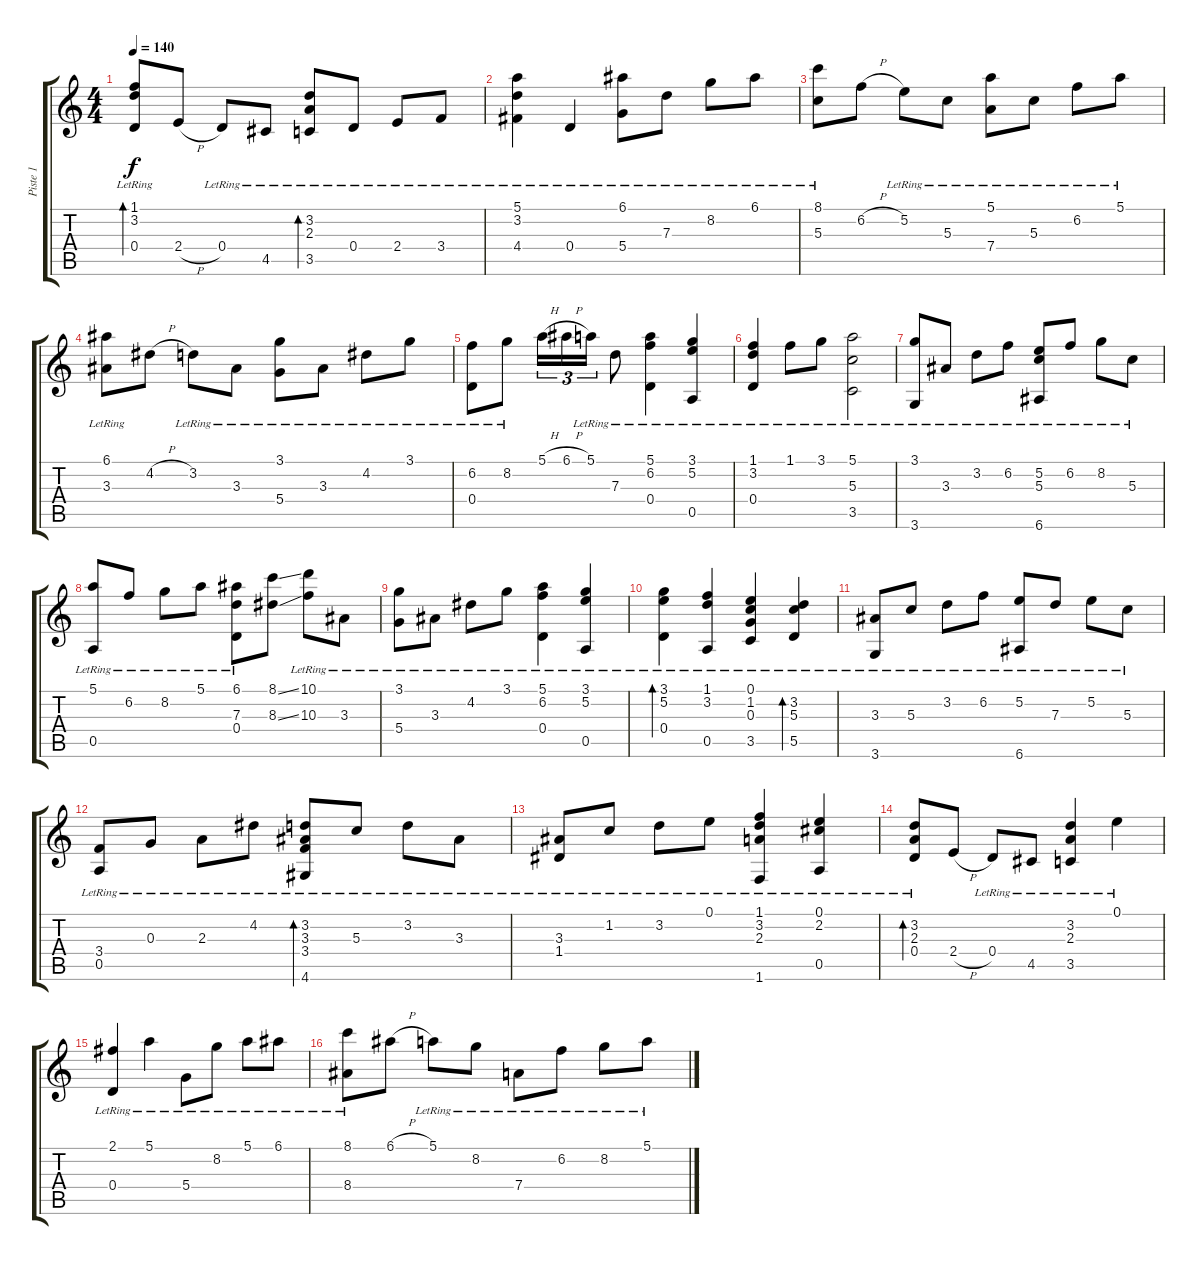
\track ("Piste 1" "Piste 1") {instrument acousticguitarnylon}
\staff {score tabs}
\tuning (E4 B3 G3 D3 A2 E2) {hide}
\ts (4 4)
\tempo 140
\clef g2
\ks c
(1.1{lr} 3.2{lr} 0.4{lr}).8{bd 240 dy f} 2.4{h}.8 0.4{lr}.8 4.5{lr}.8 (3.2{lr} 2.3{lr} 3.5{lr}).8{bd 240} 0.4{lr}.8 2.4{lr}.8 3.4{lr}.8 |
(5.1{lr} 3.2{lr} 4.4{lr}).4 0.4{lr}.4 (6.1{lr} 5.4{lr}).8 7.3{lr}.8 8.2{lr}.8 6.1{lr}.8 |
(8.1{lr} 5.3{lr}).8 6.2{h}.8 5.2{lr}.8 5.3{lr}.8 (5.1{lr} 7.4{lr}).8 5.3{lr}.8 6.2{lr}.8 5.1{lr}.8 |
(6.1{lr} 3.3{lr}).8 4.2{h}.8 3.2{lr}.8 3.3{lr}.8 (3.1{lr} 5.4{lr}).8 3.3{lr}.8 4.2{lr}.8 3.1{lr}.8 |
(6.2{lr} 0.4{lr}).8 8.2{lr}.8 5.1{h}.16{tu (3 2)} 6.1{h}.16{tu (3 2)} 5.1{lr}.16{tu (3 2)} 7.3{lr}.8 (5.1{lr} 6.2{lr} 0.4{lr}).4 (3.1{lr} 5.2{lr} 0.5{lr}).4 |
(1.1{lr} 3.2{lr} 0.4{lr}).4 1.1{lr}.8 3.1{lr}.8 (5.1{lr} 5.3{lr} 3.5{lr}).2 |
(3.1{lr} 3.6{lr}).8 3.3{lr}.8 3.2{lr}.8 6.2{lr}.8 (5.2{lr} 5.3{lr} 6.6{lr}).8 6.2{lr}.8 8.2{lr}.8 5.3{lr}.8 |
(5.1{lr} 0.5{lr}).8 6.2{lr}.8 8.2{lr}.8 5.1{lr}.8 (6.1{lr} 7.3{lr} 0.4{lr}).8 (8.1{ss} 8.3{ss}).8 (10.1{lr} 10.3{lr}).8 3.3{lr}.8 |
(3.1{lr} 5.4{lr}).8 3.3{lr}.8 4.2{lr}.8 3.1{lr}.8 (5.1{lr} 6.2{lr} 0.4{lr}).4 (3.1{lr} 5.2{lr} 0.5{lr}).4 |
(3.1{lr} 5.2{lr} 0.4{lr}).4{bd 120} (1.1{lr} 3.2{lr} 0.5{lr}).4 (0.1{lr} 1.2{lr} 0.3{lr} 3.5{lr}).4 (3.2{lr} 5.3{lr} 5.5{lr}).4{bd 120} |
(3.3{lr} 3.6{lr}).8 5.3{lr}.8 3.2{lr}.8 6.2{lr}.8 (5.2{lr} 6.6{lr}).8 7.3{lr}.8 5.2{lr}.8 5.3{lr}.8 |
(3.4{lr} 0.5{lr}).8 0.3{lr}.8 2.3{lr}.8 4.2{lr}.8 (3.2{lr} 3.3{lr} 3.4{lr} 4.6{lr}).8{bd 120} 5.3{lr}.8 3.2{lr}.8 3.3{lr}.8 |
(3.3{lr} 1.4{lr}).8 1.2{lr}.8 3.2{lr}.8 0.1{lr}.8 (1.1{lr} 3.2{lr} 2.3{lr} 1.6{lr}).4 (0.1{lr} 2.2{lr} 0.5{lr}).4 |
(3.2{lr} 2.3{lr} 0.4{lr}).8{bd 240} 2.4{h}.8 0.4{lr}.8 4.5{lr}.8 (3.2{lr} 2.3{lr} 3.5{lr}).4 0.1{lr}.4 |
(2.1{lr} 0.4{lr}).4 5.1{lr}.4 5.4{lr}.8 8.2{lr}.8 5.1{lr}.8 6.1{lr}.8 |
(8.1{lr} 8.4{lr}).8 6.1{h}.8 5.1{lr}.8 8.2{lr}.8 7.4{lr}.8 6.2{lr}.8 8.2{lr}.8 5.1{lr}.8
